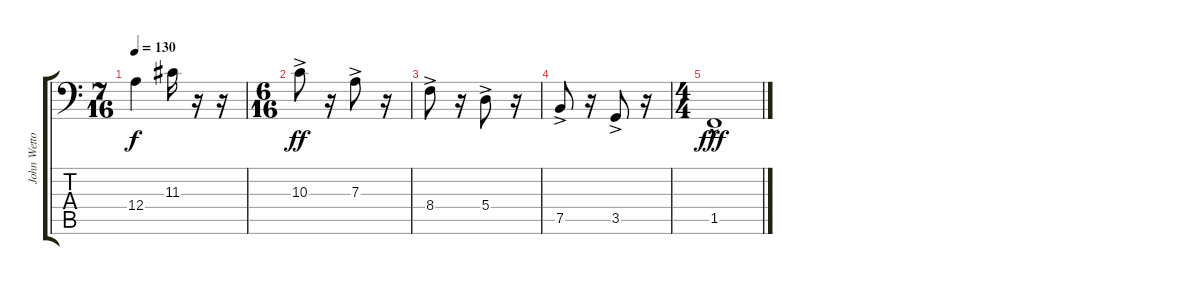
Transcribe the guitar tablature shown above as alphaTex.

\track ("John Wetton" "John Wetto") {instrument electricbassfinger}
\staff {score tabs}
\tuning (C3 G2 D2 A1 E1 B0) {hide}
\ts (7 16)
\tempo 130
\clef f4
\ks c
12.4.4{dy f} 11.3.16 r.16 r.16 |
\ts (6 16)
10.3{ac}.8{dy ff} r.16 7.3{ac}.8 r.16 |
8.4{ac}.8 r.16 5.4{ac}.8 r.16 |
7.5{ac}.8 r.16 3.5{ac}.8 r.16 |
\ts (4 4)
1.5{hac}.1{dy fff}
